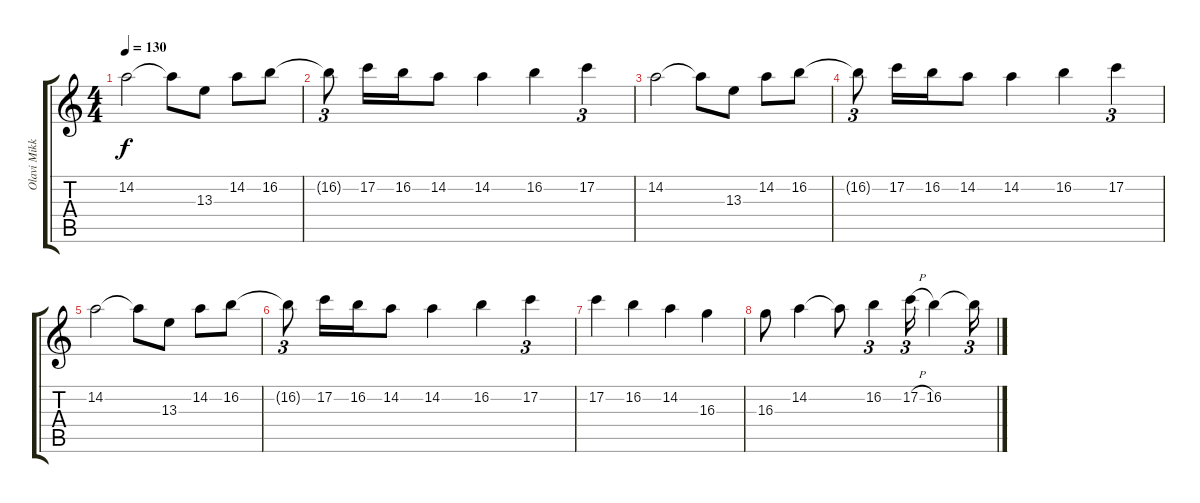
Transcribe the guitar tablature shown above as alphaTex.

\track ("Olavi Mikkonen Solo" "Olavi Mikk") {instrument distortionguitar}
\staff {score tabs}
\tuning (C4 G3 Eb3 Bb2 F2 C2) {hide}
\ts (4 4)
\tempo 130
\clef g2
\ks c
14.2.2{dy f volume 3} 14.2{t}.8 13.3.8 14.2.8 16.2.8 |
16.2{t}.8{tu (3 2)} 17.2.16 16.2.16 14.2.8 14.2.4 16.2.4 17.2.4{tu (3 2)} |
14.2.2 14.2{t}.8 13.3.8 14.2.8 16.2.8 |
16.2{t}.8{tu (3 2)} 17.2.16 16.2.16 14.2.8 14.2.4 16.2.4 17.2.4{tu (3 2)} |
14.2.2{volume 1} 14.2{t}.8 13.3.8 14.2.8 16.2.8 |
16.2{t}.8{tu (3 2)} 17.2.16 16.2.16 14.2.8 14.2.4 16.2.4 17.2.4{tu (3 2)} |
17.2.4{volume 0} 16.2.4 14.2.4 16.3.4 |
16.3.8 14.2.4 14.2{t}.8 16.2.4{tu (3 2)} 17.2{h}.16{tu (3 2)} 16.2.4 16.2{t}.16{tu (3 2)}
